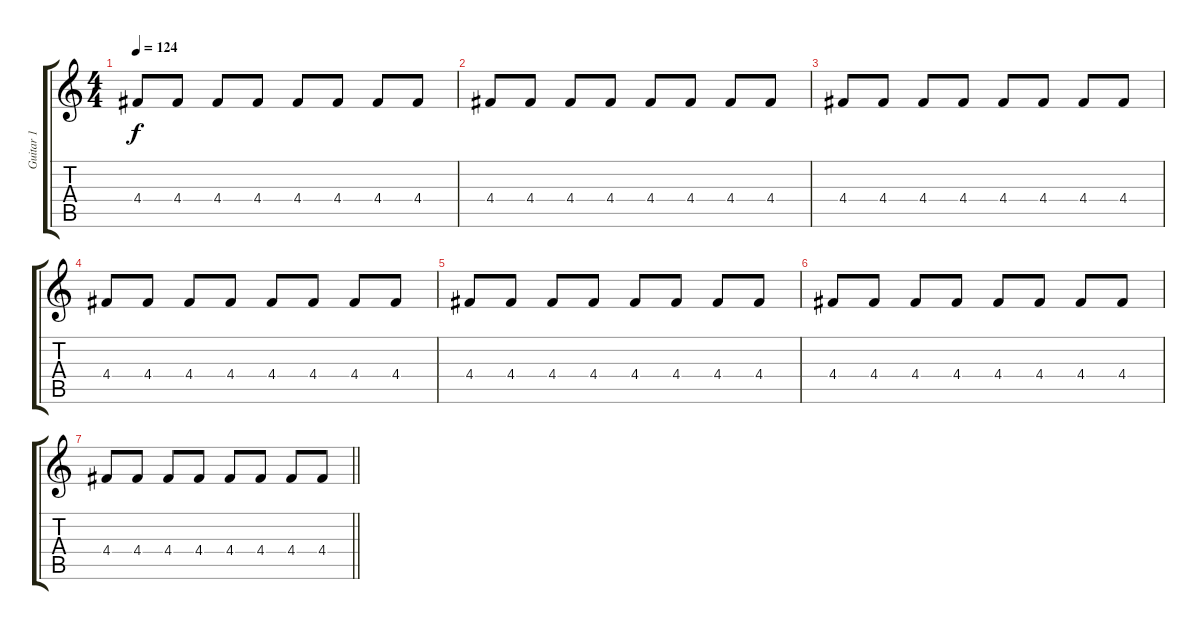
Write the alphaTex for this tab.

\track ("Guitar 1" "Guitar 1") {instrument electricguitarmuted}
\staff {score tabs}
\tuning (E4 B3 G3 D3 A2 E2) {hide}
\ts (4 4)
\tempo 124
\clef g2
\ks c
4.4.8{dy f} 4.4.8 4.4.8 4.4.8 4.4.8 4.4.8 4.4.8 4.4.8 |
4.4.8 4.4.8 4.4.8 4.4.8 4.4.8 4.4.8 4.4.8 4.4.8 |
4.4.8 4.4.8 4.4.8 4.4.8 4.4.8 4.4.8 4.4.8 4.4.8 |
4.4.8 4.4.8 4.4.8 4.4.8 4.4.8 4.4.8 4.4.8 4.4.8 |
4.4.8 4.4.8 4.4.8 4.4.8 4.4.8 4.4.8 4.4.8 4.4.8 |
4.4.8 4.4.8 4.4.8 4.4.8 4.4.8 4.4.8 4.4.8 4.4.8 |
\barLineRight lightlight
4.4.8 4.4.8 4.4.8 4.4.8 4.4.8 4.4.8 4.4.8 4.4.8
